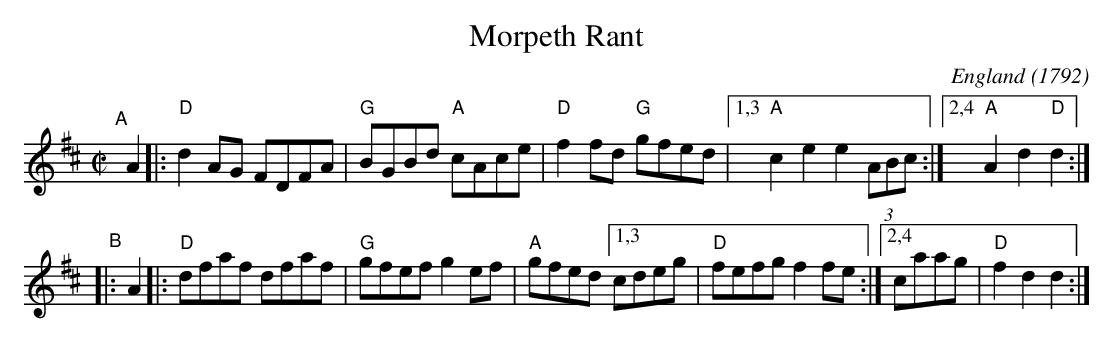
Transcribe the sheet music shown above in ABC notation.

X:1
T: Morpeth Rant
C: England (1792)
M: C|
L: 1/8
K: D
"^A"[|] A2 |:\
"D"d2AG FDFA | "G"BGBd "A"cAce | "D"f2fd "G"gfed |[1,3 "A"c2e2 e2 (3ABc :|[2,4 "A"A2d2 "D"d2 :|
"^B"|: A2 |:\
"D"dfaf dfaf | "G"gfef g2ef | "A"gfed [1,3 cdeg | "D"fefg f2fe :|[2,4 caag | "D"f2d2 d2 :|
